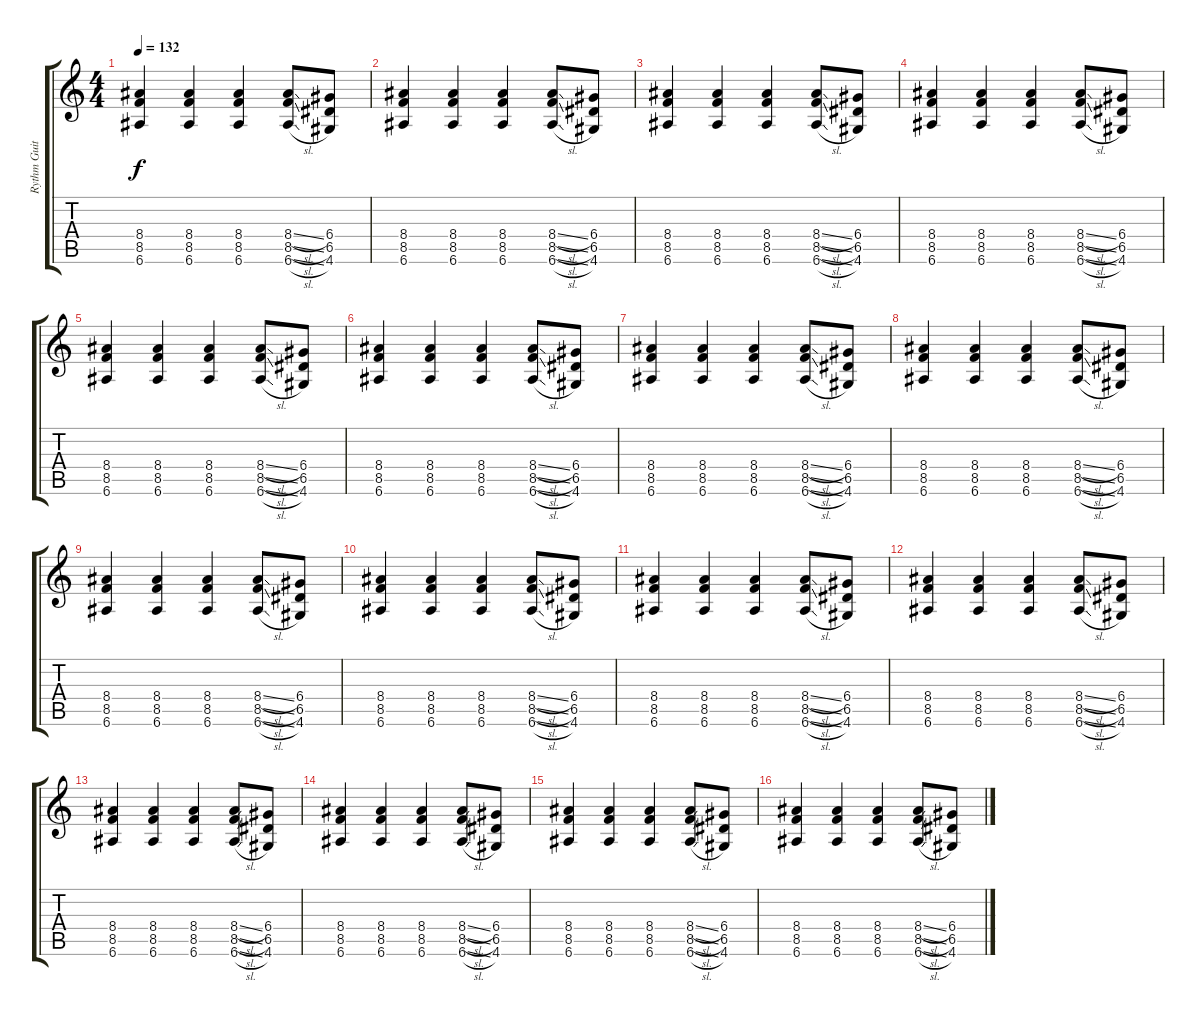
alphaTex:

\track ("Rythm Guitar (Angus Young)" "Rythm Guit") {instrument overdrivenguitar}
\staff {score tabs}
\tuning (E4 B3 G3 D3 A2 E2) {hide}
\ts (4 4)
\tempo 132
\clef g2
\ks c
(8.4 8.5 6.6).4{dy f} (8.4 8.5 6.6).4 (8.4 8.5 6.6).4 (8.4{sl} 8.5{sl} 6.6{sl}).8 (6.4 6.5 4.6).8 |
(8.4 8.5 6.6).4 (8.4 8.5 6.6).4 (8.4 8.5 6.6).4 (8.4{sl} 8.5{sl} 6.6{sl}).8 (6.4 6.5 4.6).8 |
(8.4 8.5 6.6).4 (8.4 8.5 6.6).4 (8.4 8.5 6.6).4 (8.4{sl} 8.5{sl} 6.6{sl}).8 (6.4 6.5 4.6).8 |
(8.4 8.5 6.6).4 (8.4 8.5 6.6).4 (8.4 8.5 6.6).4 (8.4{sl} 8.5{sl} 6.6{sl}).8 (6.4 6.5 4.6).8 |
(8.4 8.5 6.6).4 (8.4 8.5 6.6).4 (8.4 8.5 6.6).4 (8.4{sl} 8.5{sl} 6.6{sl}).8 (6.4 6.5 4.6).8 |
(8.4 8.5 6.6).4 (8.4 8.5 6.6).4 (8.4 8.5 6.6).4 (8.4{sl} 8.5{sl} 6.6{sl}).8 (6.4 6.5 4.6).8 |
(8.4 8.5 6.6).4 (8.4 8.5 6.6).4 (8.4 8.5 6.6).4 (8.4{sl} 8.5{sl} 6.6{sl}).8 (6.4 6.5 4.6).8 |
(8.4 8.5 6.6).4 (8.4 8.5 6.6).4 (8.4 8.5 6.6).4 (8.4{sl} 8.5{sl} 6.6{sl}).8 (6.4 6.5 4.6).8 |
(8.4 8.5 6.6).4 (8.4 8.5 6.6).4 (8.4 8.5 6.6).4 (8.4{sl} 8.5{sl} 6.6{sl}).8 (6.4 6.5 4.6).8 |
(8.4 8.5 6.6).4 (8.4 8.5 6.6).4 (8.4 8.5 6.6).4 (8.4{sl} 8.5{sl} 6.6{sl}).8 (6.4 6.5 4.6).8 |
(8.4 8.5 6.6).4 (8.4 8.5 6.6).4 (8.4 8.5 6.6).4 (8.4{sl} 8.5{sl} 6.6{sl}).8 (6.4 6.5 4.6).8 |
(8.4 8.5 6.6).4 (8.4 8.5 6.6).4 (8.4 8.5 6.6).4 (8.4{sl} 8.5{sl} 6.6{sl}).8 (6.4 6.5 4.6).8 |
(8.4 8.5 6.6).4 (8.4 8.5 6.6).4 (8.4 8.5 6.6).4 (8.4{sl} 8.5{sl} 6.6{sl}).8 (6.4 6.5 4.6).8 |
(8.4 8.5 6.6).4 (8.4 8.5 6.6).4 (8.4 8.5 6.6).4 (8.4{sl} 8.5{sl} 6.6{sl}).8 (6.4 6.5 4.6).8 |
(8.4 8.5 6.6).4 (8.4 8.5 6.6).4 (8.4 8.5 6.6).4 (8.4{sl} 8.5{sl} 6.6{sl}).8 (6.4 6.5 4.6).8 |
(8.4 8.5 6.6).4 (8.4 8.5 6.6).4 (8.4 8.5 6.6).4 (8.4{sl} 8.5{sl} 6.6{sl}).8 (6.4 6.5 4.6).8
